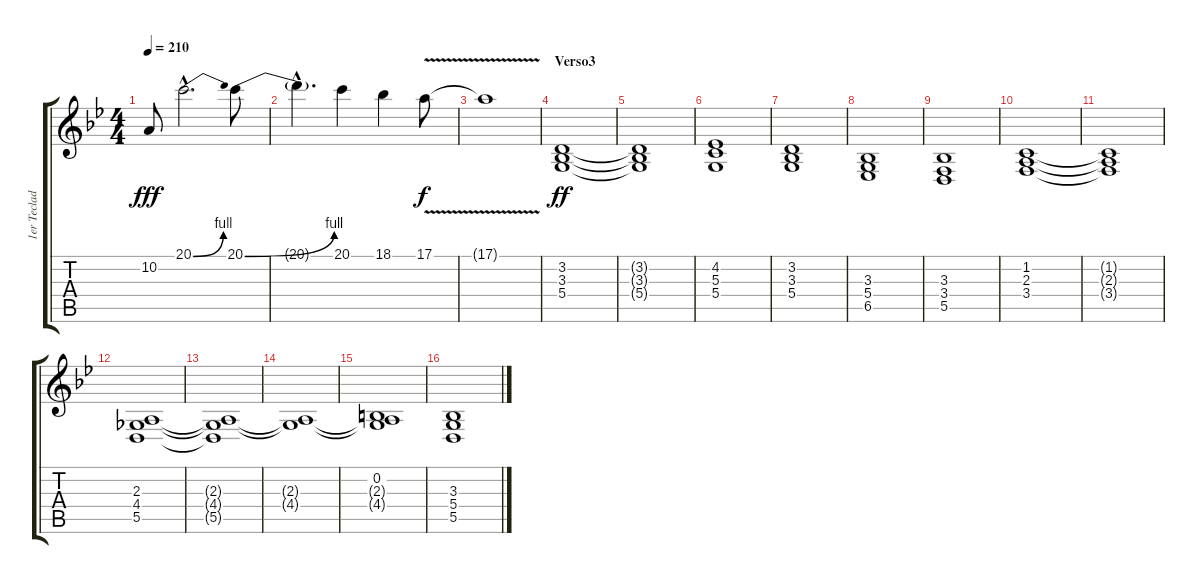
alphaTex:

\track ("1er Teclado" "1er Teclad") {instrument lead2sawtooth}
\staff {score tabs}
\tuning (E4 B3 G3 D3 A2 E2) {hide}
\ts (4 4)
\tempo 210
\clef g2
\ks gminor
10.2.8{dy fff} 20.1{be (bend 0 0 60 4) hac}.2{d} 20.1{be (bend 0 0 60 4)}.8 |
20.1{hac t}.4{d} 20.1.4 18.1.4 17.1{v}.8{dy f} |
17.1{t}.1 |
\section ("" "Verso3")
(3.2 3.3 5.4).1{dy ff instrument stringensemble1} |
(3.2{t} 3.3{t} 5.4{t}).1 |
(4.2 5.3 5.4).1 |
(3.2 3.3 5.4).1 |
(3.3 5.4 6.5).1 |
(3.3 3.4 5.5).1 |
(1.2 2.3 3.4).1 |
(1.2{t} 2.3{t} 3.4{t}).1 |
(2.3 4.4 5.5).1 |
(2.3{t} 4.4{t} 5.5{t}).1 |
(2.3{t} 4.4{t}).1 |
(0.2 2.3{t} 4.4{t}).1 |
(3.3 5.4 5.5).1
